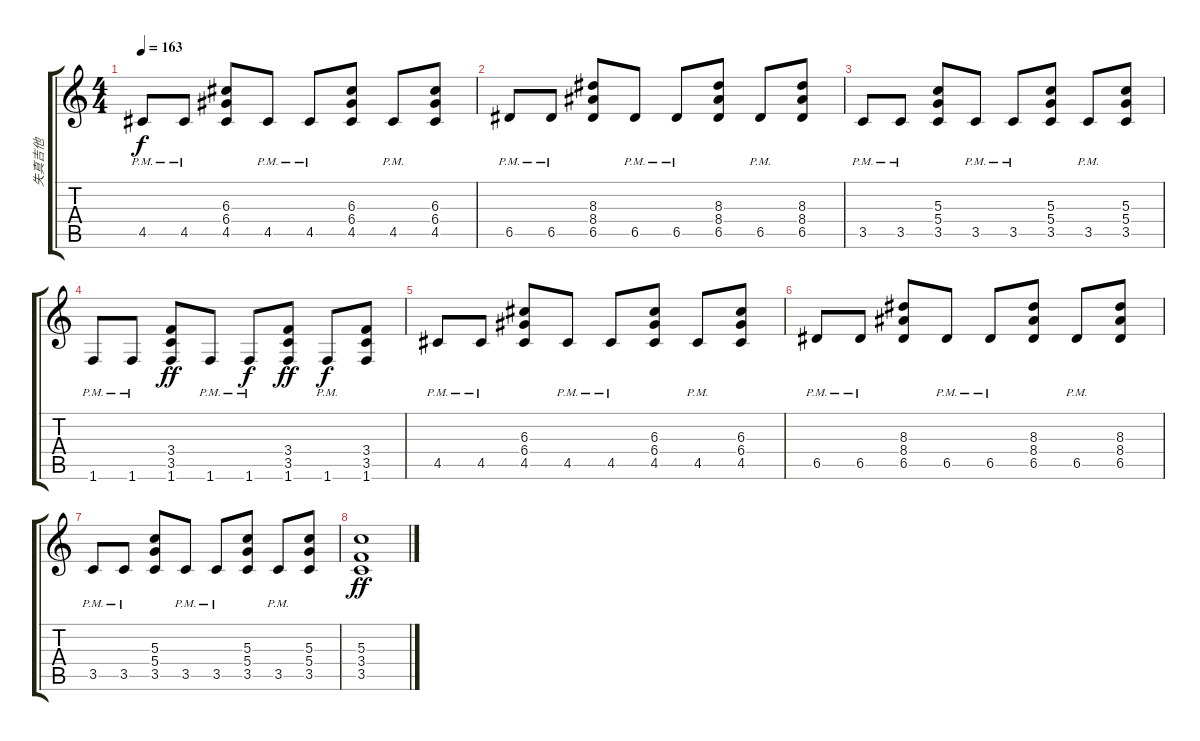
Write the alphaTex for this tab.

\track ("失真吉他" "失真吉他") {instrument distortionguitar}
\staff {score tabs}
\tuning (E4 B3 G3 D3 A2 E2) {hide}
\ts (4 4)
\tempo 163
\clef g2
\ks c
4.5{pm}.8{dy f} 4.5{pm}.8 (6.3 6.4 4.5).8 4.5{pm}.8 4.5{pm}.8 (6.3 6.4 4.5).8 4.5{pm}.8 (6.3 6.4 4.5).8 |
6.5{pm}.8 6.5{pm}.8 (8.3 8.4 6.5).8 6.5{pm}.8 6.5{pm}.8 (8.3 8.4 6.5).8 6.5{pm}.8 (8.3 8.4 6.5).8 |
3.5{pm}.8 3.5{pm}.8 (5.3 5.4 3.5).8 3.5{pm}.8 3.5{pm}.8 (5.3 5.4 3.5).8 3.5{pm}.8 (5.3 5.4 3.5).8 |
1.6{pm}.8 1.6{pm}.8 (3.4 3.5 1.6).8{dy ff} 1.6{pm}.8 1.6{pm}.8{dy f} (3.4 3.5 1.6).8{dy ff} 1.6{pm}.8{dy f} (3.4 3.5 1.6).8 |
4.5{pm}.8 4.5{pm}.8 (6.3 6.4 4.5).8 4.5{pm}.8 4.5{pm}.8 (6.3 6.4 4.5).8 4.5{pm}.8 (6.3 6.4 4.5).8 |
6.5{pm}.8 6.5{pm}.8 (8.3 8.4 6.5).8 6.5{pm}.8 6.5{pm}.8 (8.3 8.4 6.5).8 6.5{pm}.8 (8.3 8.4 6.5).8 |
3.5{pm}.8 3.5{pm}.8 (5.3 5.4 3.5).8 3.5{pm}.8{txt ""} 3.5{pm}.8 (5.3 5.4 3.5).8 3.5{pm}.8 (5.3 5.4 3.5).8 |
(5.3 3.4 3.5).1{dy ff}
